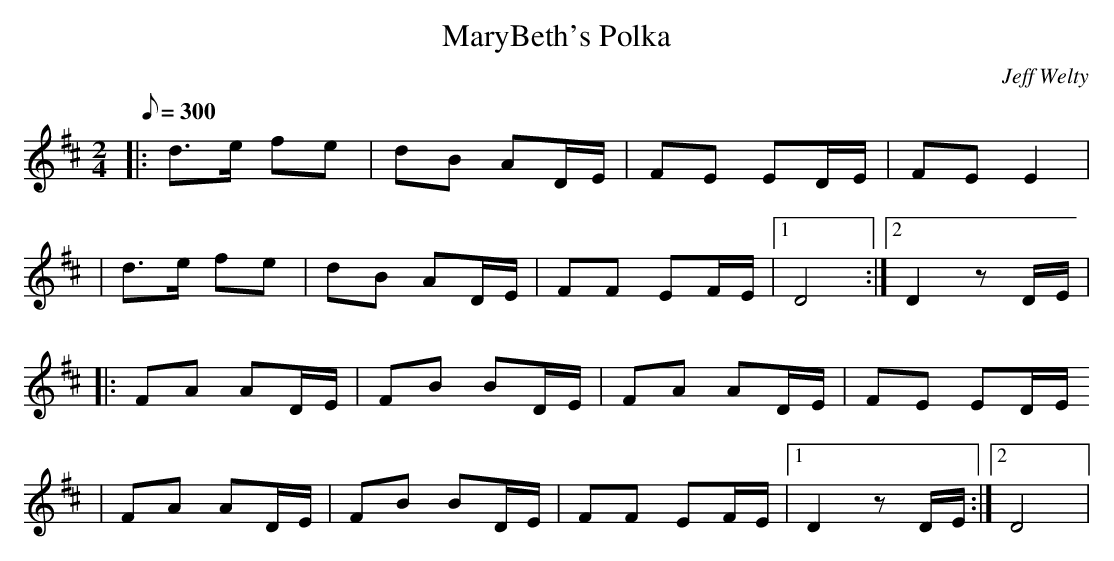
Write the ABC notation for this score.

X:1
T:MaryBeth's Polka
C:Jeff Welty
L:1/8
M:2/4
Q:300
K:D
|:d>e fe|dB AD/E/|FE ED/E/|FE E2|
|d>e fe|dB AD/E/|FF EF/E/|1 D4:|2 D2 zD/E/|
|:FA AD/E/|FB BD/E/|FA AD/E/|FE ED/E/
|FA AD/E/|FB BD/E/|FF EF/E/|1 D2 zD/E/ :|2 D4|
